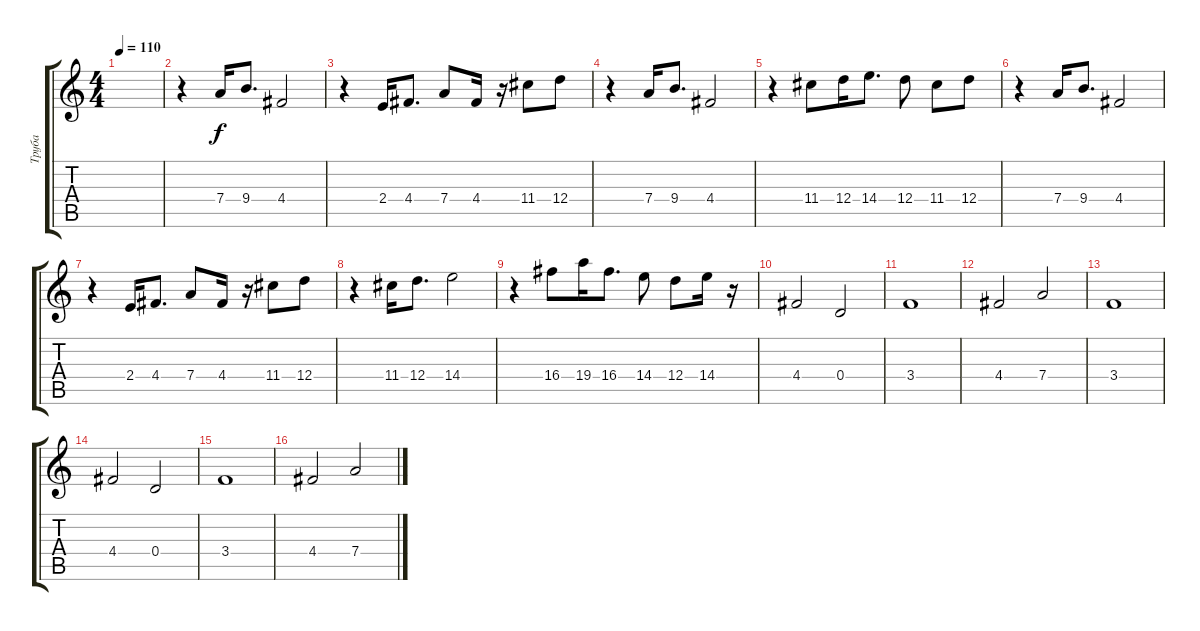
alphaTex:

\track ("Труба" "Труба") {instrument trumpet}
\staff {score tabs}
\tuning (E5 B4 G4 D4 A3 E3) {hide}
\ts (4 4)
\tempo 110
\clef g2
\ks c
|
r.4 7.4.16 9.4.8{d} 4.4.2 |
r.4 2.4.16 4.4.8{d} 7.4.8 4.4.16 r.16 11.4.8 12.4.8 |
r.4 7.4.16 9.4.8{d} 4.4.2 |
r.4 11.4.8 12.4.16 14.4.8{d} 12.4.8 11.4.8 12.4.8 |
r.4 7.4.16 9.4.8{d} 4.4.2 |
r.4 2.4.16 4.4.8{d} 7.4.8 4.4.16 r.16 11.4.8 12.4.8 |
r.4 11.4.16 12.4.8{d} 14.4.2 |
r.4 16.4.8 19.4.16 16.4.8{d} 14.4.8 12.4.8 14.4.16 r.16 |
4.4.2 0.4.2 |
3.4.1 |
4.4.2 7.4.2 |
3.4.1 |
4.4.2 0.4.2 |
3.4.1 |
4.4.2 7.4.2
